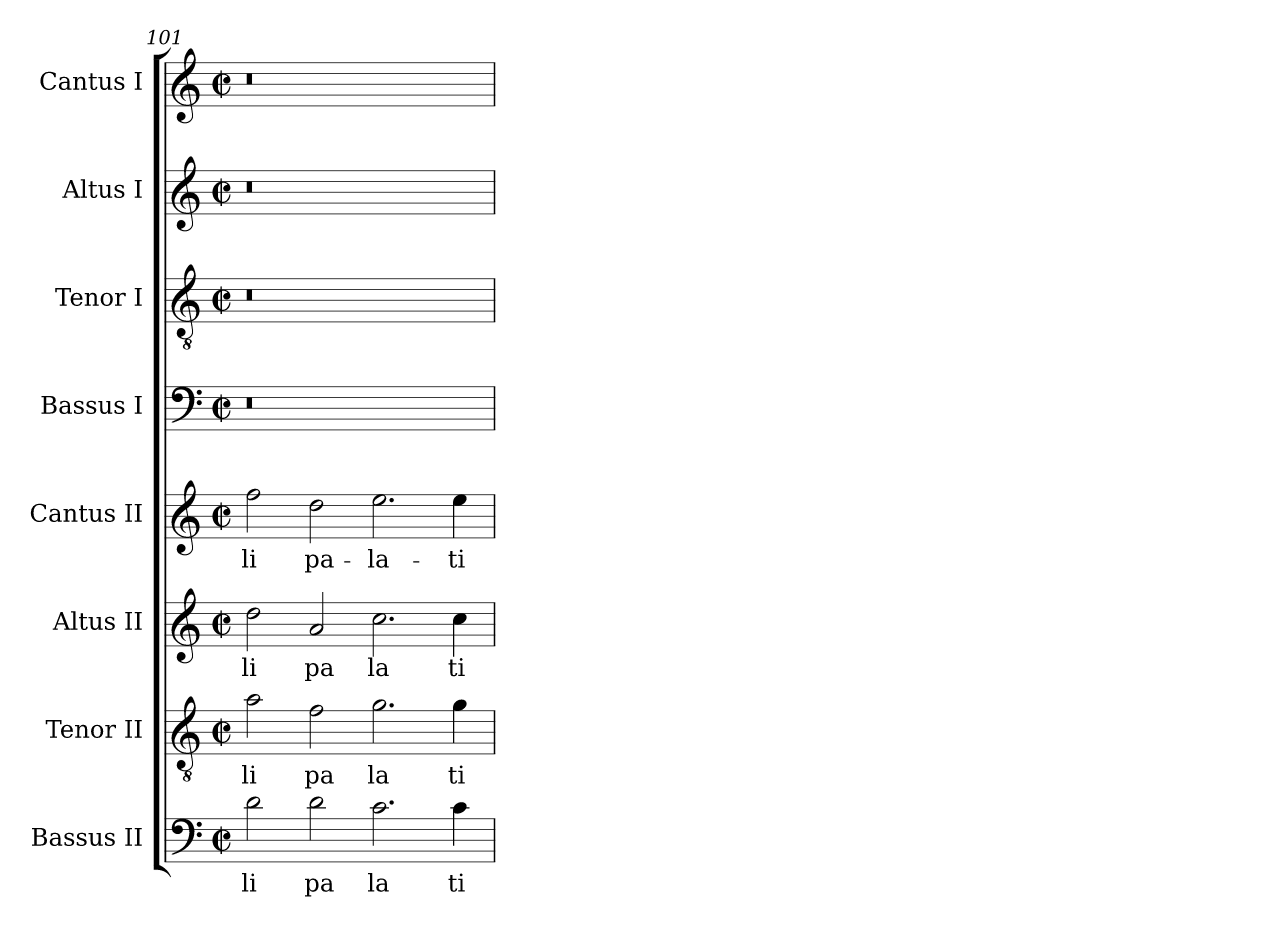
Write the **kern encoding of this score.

**kern	**text	**kern	**text	**kern	**text	**kern	**text	**kern	**kern	**kern	**kern
*part8	*part8	*part7	*part7	*part6	*part6	*part5	*part5	*part4	*part3	*part2	*part1
*staff8	*staff8	*staff7	*staff7	*staff6	*staff6	*staff5	*staff5	*staff4	*staff3	*staff2	*staff1
*I"Bassus II	*	*I"Tenor II	*	*I"Altus II	*	*I"Cantus II	*	*I"Bassus I	*I"Tenor I	*I"Altus I	*I"Cantus I
*clefF4	*	*clefGv2	*	*clefG2	*	*clefG2	*	*clefF4	*clefGv2	*clefG2	*clefG2
*	*	*	*	*	*	*	*	*	*	*k[]	*
*	*	*	*	*	*	*	*	*	*	*C:	*
*M2/2	*	*M2/2	*	*M2/2	*	*M2/2	*	*M2/2	*M2/2	*M2/2	*M2/2
*met(c|)	*	*met(c|)	*	*met(c|)	*	*met(c|)	*	*met(c|)	*met(c|)	*met(c|)	*met(c|)
=101	=101	=101	=101	=101	=101	=101	=101	=101	=101	=101	=101
!	!LO:LY:b:cj	!	!LO:LY:b:cj	!	!LO:LY:b:cj	!	!LO:LY:b:cj	!	!	!	!
2d\	li	2a\	li	2dd\	li	2ff\	-li	0r	0r	0r	0r
!	!LO:LY:b:cj	!	!LO:LY:b:cj	!	!LO:LY:b:cj	!	!LO:LY:b:cj	!	!	!	!
2d\	pa	2f\	pa	2a/	pa	2dd\	pa-	.	.	.	.
!	!LO:LY:b:cj	!	!LO:LY:b:cj	!	!LO:LY:b:cj	!	!LO:LY:b:cj	!	!	!	!
2.c\	la	2.g\	la	2.cc\	la	2.ee\	-la-	.	.	.	.
!	!LO:LY:b:cj	!	!LO:LY:b:cj	!	!LO:LY:b:cj	!	!LO:LY:b:cj	!	!	!	!
4c\	ti	4g\	ti	4cc\	ti	4ee\	-ti-	.	.	.	.
=	=	=	=	=	=	=	=	=	=	=	=
*-	*-	*-	*-	*-	*-	*-	*-	*-	*-	*-	*-
